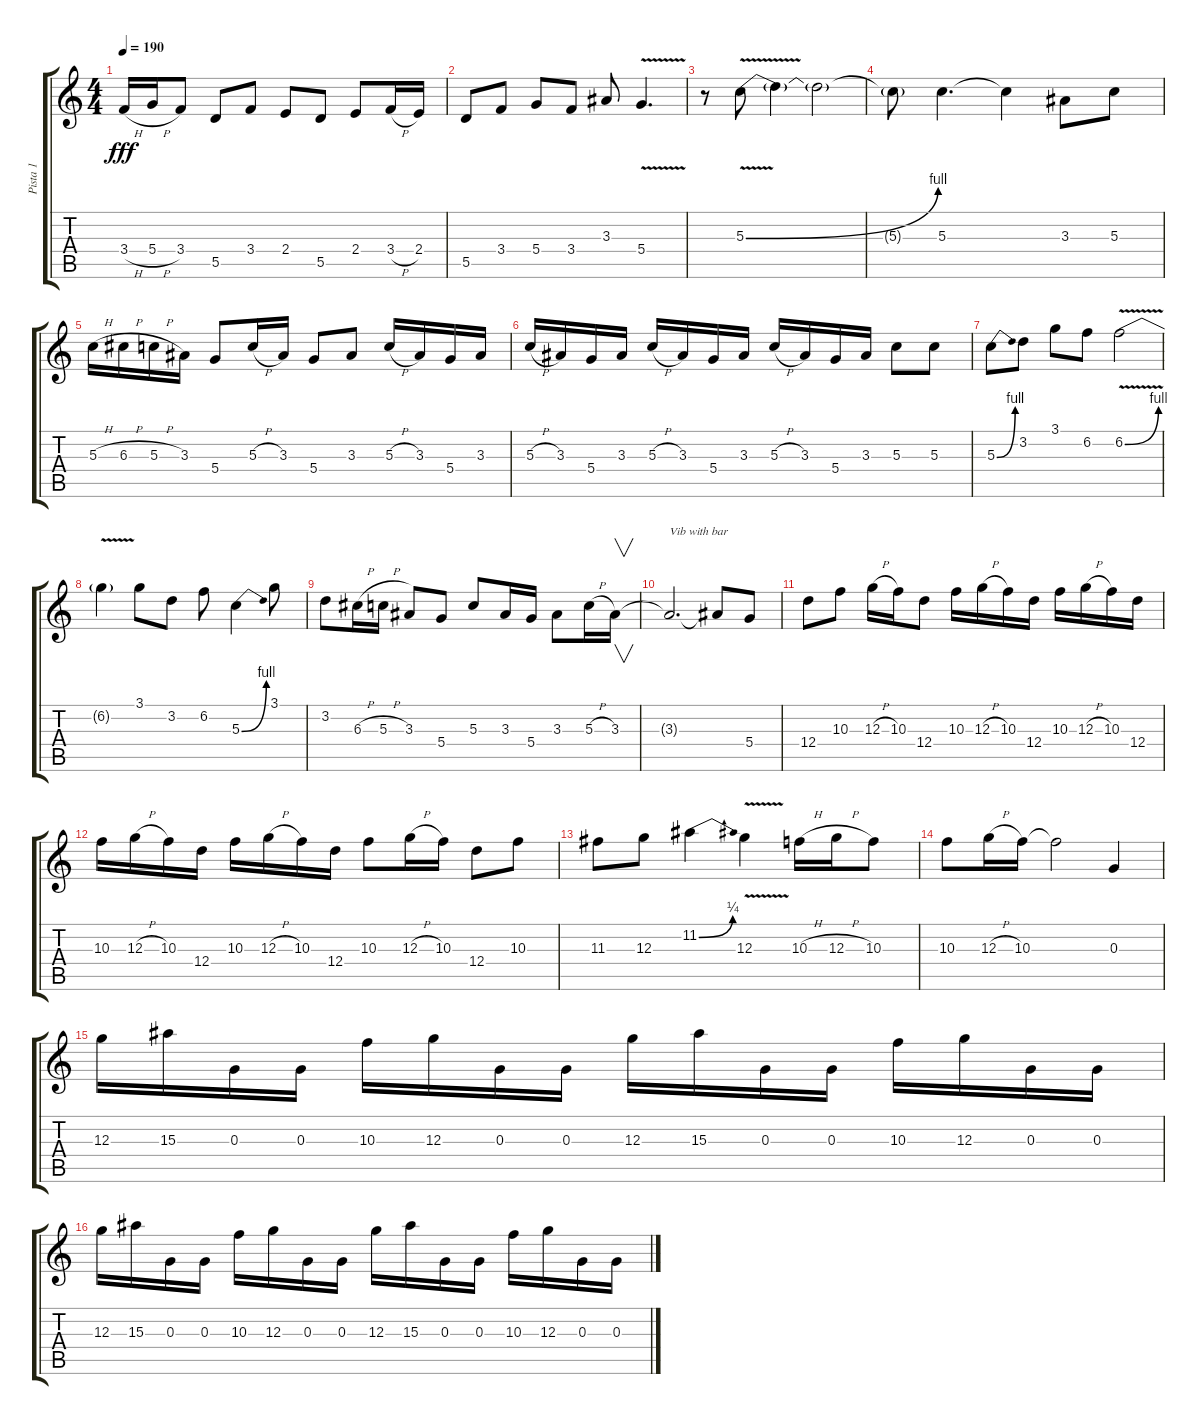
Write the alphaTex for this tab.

\track ("Pista 1" "Pista 1") {instrument overdrivenguitar}
\staff {score tabs}
\tuning (E4 B3 G3 D3 A2 E2) {hide}
\ts (4 4)
\tempo 190
\clef g2
\ks c
3.4{h}.16{dy fff} 5.4{h}.16 3.4.8 5.5.8 3.4.8 2.4.8 5.5.8 2.4.8 3.4{h}.16 2.4.16 |
5.5.8 3.4.8 5.4.8 3.4.8 3.3.8 5.4{v}.4{d} |
r.8 5.3{be (bend 0 0 60 4) v}.8 5.3{t}.4 5.3{t}.2 |
5.3{t}.8 5.3.4{d} 5.3{t}.4 3.3.8 5.3.8 |
5.3{h}.16 6.3{h}.16 5.3{h}.16 3.3.16 5.4.8 5.3{h}.16 3.3.16 5.4.8 3.3.8 5.3{h}.16 3.3.16 5.4.16 3.3.16 |
5.3{h}.16 3.3.16 5.4.16 3.3.16 5.3{h}.16 3.3.16 5.4.16 3.3.16 5.3{h}.16 3.3.16 5.4.16 3.3.16 5.3.8 5.3.8 |
5.3{be (bend 0 0 60 4)}.8 3.2.8 3.1.8 6.2.8 6.2{be (bend 0 0 60 4) v}.2 |
6.2{t}.4 3.1.8 3.2.8 6.2.8 5.3{be (bend 0 0 60 4)}.4 3.1.8 |
3.2.8 6.3{h}.16 5.3{h}.16 3.3.8 5.4.8 5.3.8 3.3.16 5.4.16 3.3.8 5.3{h}.16 3.3.16{v} |
3.3{t}.2{d txt "Vib with bar"} 3.3{t}.8 5.4.8 |
12.4.8 10.3.8 12.3{h}.16 10.3.16 12.4.8 10.3.16 12.3{h}.16 10.3.16 12.4.16 10.3.16 12.3{h}.16 10.3.16 12.4.16 |
10.3.16 12.3{h}.16 10.3.16 12.4.16 10.3.16 12.3{h}.16 10.3.16 12.4.16 10.3.8 12.3{h}.16 10.3.16 12.4.8 10.3.8 |
11.3.8 12.3.8 11.2{be (bend 0 0 60 1)}.4 12.3{v}.4 10.3{h}.16 12.3{h}.16 10.3.8 |
10.3.8 12.3{h}.16 10.3.16 10.3{t}.2 0.3.4 |
12.3.16 15.3.16 0.3.16 0.3.16 10.3.16 12.3.16 0.3.16 0.3.16 12.3.16 15.3.16 0.3.16 0.3.16 10.3.16 12.3.16 0.3.16 0.3.16 |
12.3.16 15.3.16 0.3.16 0.3.16 10.3.16 12.3.16 0.3.16 0.3.16 12.3.16 15.3.16 0.3.16 0.3.16 10.3.16 12.3.16 0.3.16 0.3.16
